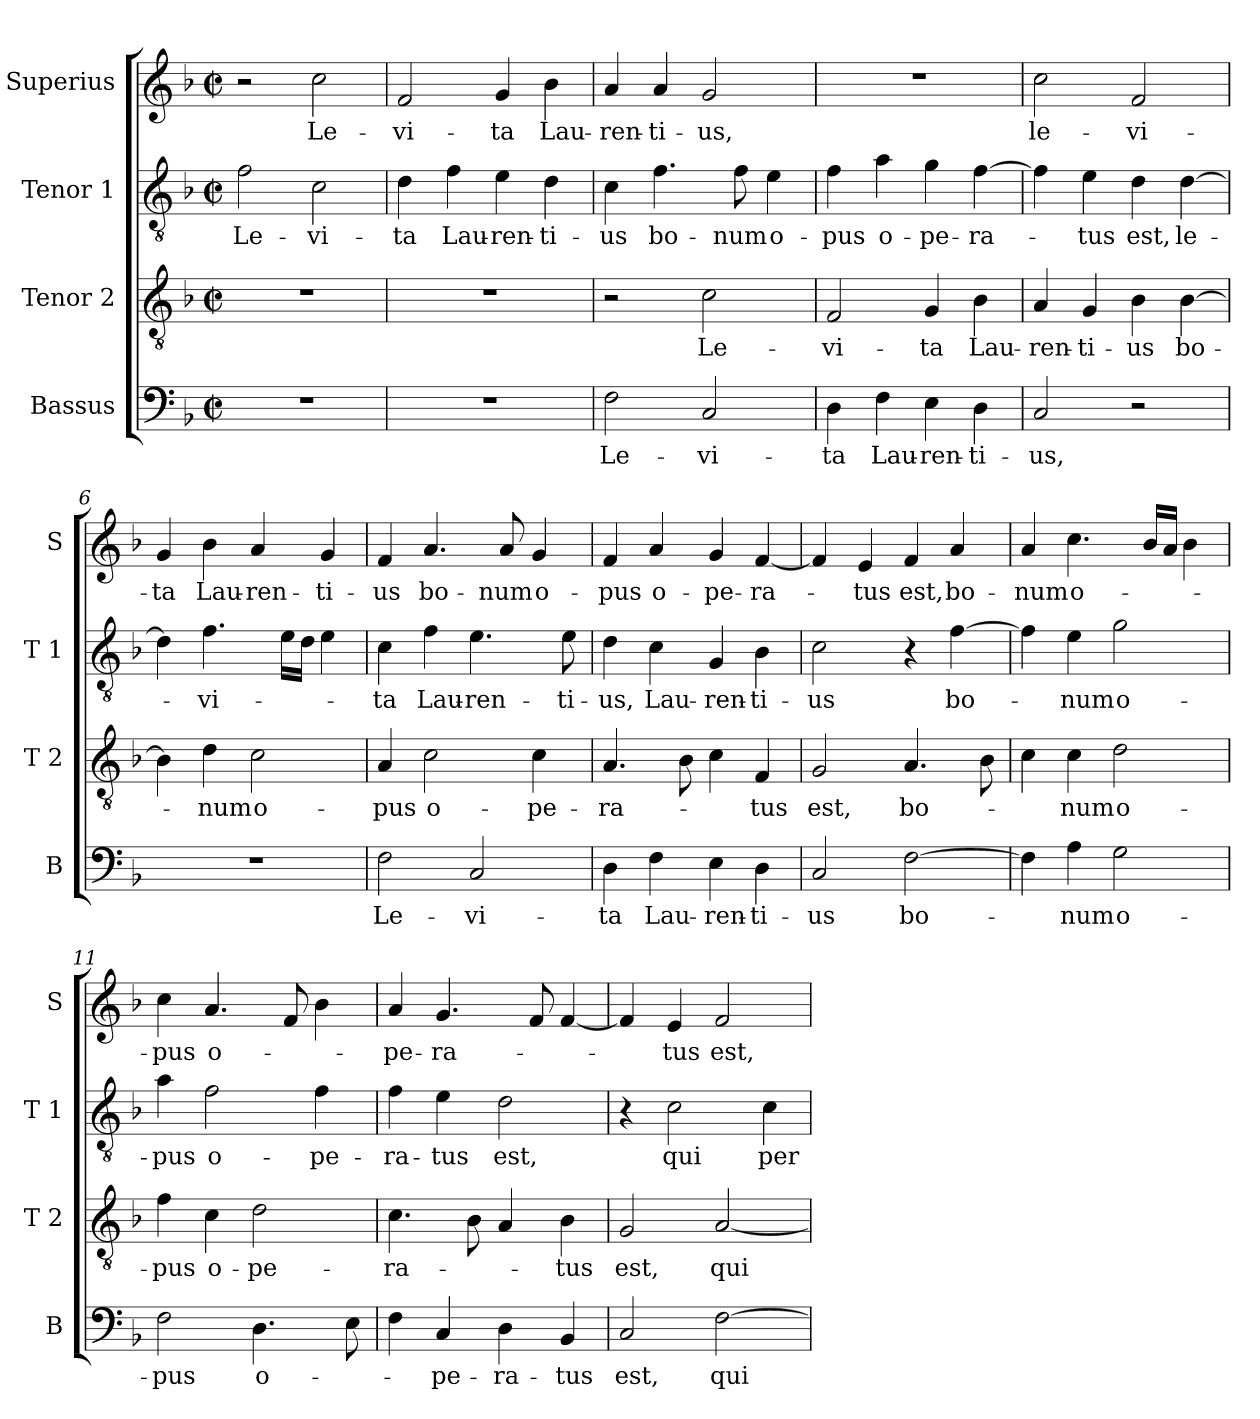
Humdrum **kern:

**kern	**text	**kern	**text	**kern	**text	**kern	**text
*part4	*part4	*part3	*part3	*part2	*part2	*part1	*part1
*staff4	*staff4	*staff3	*staff3	*staff2	*staff2	*staff1	*staff1
*I"Bassus	*	*I"Tenor 2	*	*I"Tenor 1	*	*I"Superius	*
*I'B	*	*I'T 2	*	*I'T 1	*	*I'S	*
*clefF4	*	*clefGv2	*	*clefGv2	*	*clefG2	*
*k[b-]	*	*k[b-]	*	*k[b-]	*	*k[b-]	*
*F:	*	*F:	*	*F:	*	*F:	*
*M2/2	*	*M2/2	*	*M2/2	*	*M2/2	*
*met(c|)	*	*met(c|)	*	*met(c|)	*	*met(c|)	*
=1	=1	=1	=1	=1	=1	=1	=1
!	!	!	!	!	!LO:LY:b	!	!
1r	.	1r	.	2f\	Le-	2r	.
!	!	!	!	!	!LO:LY:b	!	!LO:LY:b
.	.	.	.	2c\	-vi-	2cc\	Le-
=2	=2	=2	=2	=2	=2	=2	=2
!	!	!	!	!	!LO:LY:b	!	!LO:LY:b
1r	.	1r	.	4d\	-ta	2f/	-vi-
!	!	!	!	!	!LO:LY:b	!	!
.	.	.	.	4f\	Lau-	.	.
!	!	!	!	!	!LO:LY:b	!	!LO:LY:b
.	.	.	.	4e\	-ren-	4g/	-ta
!	!	!	!	!	!LO:LY:b	!	!LO:LY:b
.	.	.	.	4d\	-ti-	4b-\	Lau-
=3	=3	=3	=3	=3	=3	=3	=3
!	!LO:LY:b	!	!	!	!LO:LY:b	!	!LO:LY:b
2F\	Le-	2r	.	4c\	-us	4a/	-ren-
!	!	!	!	!	!LO:LY:b	!	!LO:LY:b
.	.	.	.	4.f\	bo-	4a/	-ti-
!	!LO:LY:b	!	!LO:LY:b	!	!	!	!LO:LY:b
2C/	-vi-	2c\	Le-	.	.	2g/	-us,
!	!	!	!	!	!LO:LY:b	!	!
.	.	.	.	8f\	-num	.	.
!	!	!	!	!	!LO:LY:b	!	!
.	.	.	.	4e\	o-	.	.
=4	=4	=4	=4	=4	=4	=4	=4
!	!LO:LY:b	!	!LO:LY:b	!	!LO:LY:b	!	!
4D\	-ta	2F/	-vi-	4f\	-pus	1r	.
!	!LO:LY:b	!	!	!	!LO:LY:b	!	!
4F\	Lau-	.	.	4a\	o-	.	.
!	!LO:LY:b	!	!LO:LY:b	!	!LO:LY:b	!	!
4E\	-ren-	4G/	-ta	4g\	-pe-	.	.
!	!LO:LY:b	!	!LO:LY:b	!	!LO:LY:b	!	!
4D\	-ti-	4B-\	Lau-	[4f\	-ra-	.	.
=5	=5	=5	=5	=5	=5	=5	=5
!	!LO:LY:b	!	!LO:LY:b	!	!	!	!LO:LY:b
2C/	-us,	4A/	-ren-	4f\]	.	2cc\	le-
!	!	!	!LO:LY:b	!	!LO:LY:b	!	!
.	.	4G/	-ti-	4e\	-tus	.	.
!	!	!	!LO:LY:b	!	!LO:LY:b	!	!LO:LY:b
2r	.	4B-\	-us	4d\	est,	2f/	-vi-
!	!	!	!LO:LY:b	!	!LO:LY:b	!	!
.	.	[4B-\	bo-	[4d\	le-	.	.
=6	=6	=6	=6	=6	=6	=6	=6
!	!	!	!	!	!	!	!LO:LY:b
1r	.	4B-\]	.	4d\]	.	4g/	-ta
!	!	!	!LO:LY:b	!	!LO:LY:b	!	!LO:LY:b
.	.	4d\	-num	4.f\	-vi-	4b-\	Lau-
!	!	!	!LO:LY:b	!	!	!	!LO:LY:b
.	.	2c\	o-	.	.	4a/	-ren-
.	.	.	.	16e\LL	.	.	.
.	.	.	.	16d\JJ	.	.	.
!	!	!	!	!	!	!	!LO:LY:b
.	.	.	.	4e\	.	4g/	-ti-
!!LO:LB:g=z
=7	=7	=7	=7	=7	=7	=7	=7
!	!LO:LY:b	!	!LO:LY:b	!	!LO:LY:b	!	!LO:LY:b
2F\	Le-	4A/	-pus	4c\	-ta	4f/	-us
!	!	!	!LO:LY:b	!	!LO:LY:b	!	!LO:LY:b
.	.	2c\	o-	4f\	Lau-	4.a/	bo-
!	!LO:LY:b	!	!	!	!LO:LY:b	!	!
2C/	-vi-	.	.	4.e\	-ren-	.	.
!	!	!	!	!	!	!	!LO:LY:b
.	.	.	.	.	.	8a/	-num
!	!	!	!LO:LY:b	!	!	!	!LO:LY:b
.	.	4c\	-pe-	.	.	4g/	o-
!	!	!	!	!	!LO:LY:b	!	!
.	.	.	.	8e\	-ti-	.	.
=8	=8	=8	=8	=8	=8	=8	=8
!	!LO:LY:b	!	!LO:LY:b	!	!LO:LY:b	!	!LO:LY:b
4D\	-ta	4.A/	-ra-	4d\	-us,	4f/	-pus
!	!LO:LY:b	!	!	!	!LO:LY:b	!	!LO:LY:b
4F\	Lau-	.	.	4c\	Lau-	4a/	o-
.	.	8B-\	.	.	.	.	.
!	!LO:LY:b	!	!	!	!LO:LY:b	!	!LO:LY:b
4E\	-ren-	4c\	.	4G/	-ren-	4g/	-pe-
!	!LO:LY:b	!	!LO:LY:b	!	!LO:LY:b	!	!LO:LY:b
4D\	-ti-	4F/	-tus	4B-\	-ti-	[4f/	-ra-
=9	=9	=9	=9	=9	=9	=9	=9
!	!LO:LY:b	!	!LO:LY:b	!	!LO:LY:b	!	!
2C/	-us	2G/	est,	2c\	-us	4f/]	.
!	!	!	!	!	!	!	!LO:LY:b
.	.	.	.	.	.	4e/	-tus
!	!LO:LY:b	!	!LO:LY:b	!	!	!	!LO:LY:b
[2F\	bo-	4.A/	bo-	4r	.	4f/	est,
!	!	!	!	!	!LO:LY:b	!	!LO:LY:b
.	.	.	.	[4f\	bo-	4a/	bo-
.	.	8B-\	.	.	.	.	.
=10	=10	=10	=10	=10	=10	=10	=10
!	!	!	!	!	!	!	!LO:LY:b
4F\]	.	4c\	.	4f\]	.	4a/	-num
!	!LO:LY:b	!	!LO:LY:b	!	!LO:LY:b	!	!LO:LY:b
4A\	-num	4c\	-num	4e\	-num	4.cc\	o-
!	!LO:LY:b	!	!LO:LY:b	!	!LO:LY:b	!	!
2G\	o-	2d\	o-	2g\	o-	.	.
.	.	.	.	.	.	16b-/LL	.
.	.	.	.	.	.	16a/JJ	.
.	.	.	.	.	.	4b-\	.
=11	=11	=11	=11	=11	=11	=11	=11
!	!LO:LY:b	!	!LO:LY:b	!	!LO:LY:b	!	!LO:LY:b
2F\	-pus	4f\	-pus	4a\	-pus	4cc\	-pus
!	!	!	!LO:LY:b	!	!LO:LY:b	!	!LO:LY:b
.	.	4c\	o-	2f\	o-	4.a/	o-
!	!LO:LY:b	!	!LO:LY:b	!	!	!	!
4.D\	o-	2d\	-pe-	.	.	.	.
.	.	.	.	.	.	8f/	.
!	!	!	!	!	!LO:LY:b	!	!
.	.	.	.	4f\	-pe-	4b-\	.
8E\	.	.	.	.	.	.	.
=12	=12	=12	=12	=12	=12	=12	=12
!	!	!	!LO:LY:b	!	!LO:LY:b	!	!LO:LY:b
4F\	.	4.c\	-ra-	4f\	-ra-	4a/	-pe-
!	!LO:LY:b	!	!	!	!LO:LY:b	!	!LO:LY:b
4C/	-pe-	.	.	4e\	-tus	4.g/	-ra-
.	.	8B-\	.	.	.	.	.
!	!LO:LY:b	!	!	!	!LO:LY:b	!	!
4D\	-ra-	4A/	.	2d\	est,	.	.
.	.	.	.	.	.	8f/	.
!	!LO:LY:b	!	!LO:LY:b	!	!	!	!
4BB-/	-tus	4B-\	-tus	.	.	[4f/	.
!!LO:LB:g=z
=13	=13	=13	=13	=13	=13	=13	=13
!	!LO:LY:b	!	!LO:LY:b	!	!	!	!
2C/	est,	2G/	est,	4r	.	4f/]	.
!	!	!	!	!	!LO:LY:b	!	!LO:LY:b
.	.	.	.	2c\	qui	4e/	-tus
!	!LO:LY:b	!	!LO:LY:b	!	!	!	!LO:LY:b
[2F\	qui	[2A/	qui	.	.	2f/	est,
!	!	!	!	!	!LO:LY:b	!	!
.	.	.	.	4c\	per	.	.
=	=	=	=	=	=	=	=
*-	*-	*-	*-	*-	*-	*-	*-
